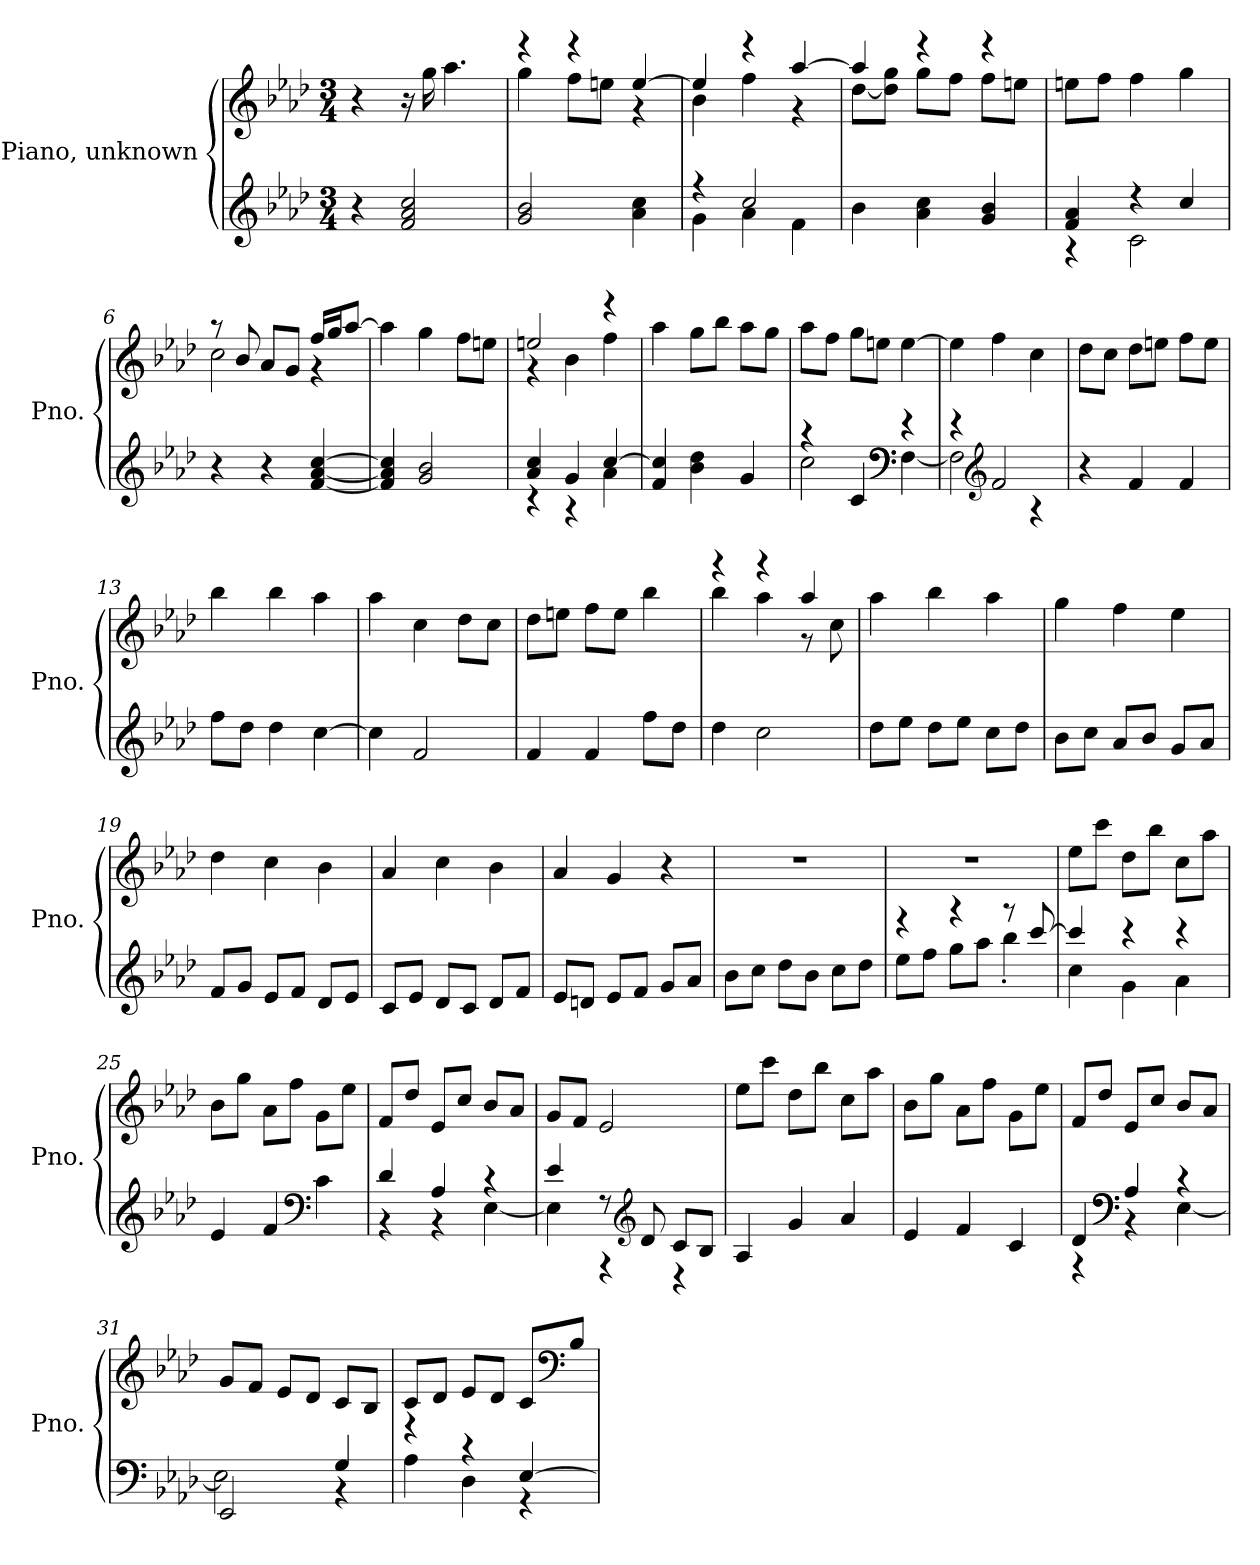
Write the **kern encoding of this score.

**kern	**kern
*part1	*part1
*staff2	*staff1
*I"Piano, unknown	*
*I'Pno.	*
*clefG2	*clefG2
*k[b-e-a-d-]	*k[b-e-a-d-]
*M3/4	*M3/4
*MM172	*MM172
=1	=1
4r	4r
2f/ 2a-/ 2cc/	16r
.	16gg\
.	4.aa-\
=2	=2
*	*^
2g/ 2b-/	4r	4gg\
.	4r	8ff\L
.	.	8een\J
4a-\ 4cc\	[4ee/	4r
=3	=3	=3
*^	*	*
4r	4g\	4ee/]	4b-\
2cc/	4a-\	4r	4ff\
.	4f\	[4aa-/	4r
*v	*v	*	*
=4	=4	=4
4b-\	4aa-/]	[8dd-\L
.	.	8dd-\] 8gg\J
4a-\ 4cc\	4r	8gg\L
.	.	8ff\J
4g/ 4b-/	4r	8ff\L
.	.	8een\J
*	*v	*v
=5	=5
*^	*
4f/ 4a-/	4r	8een\L
.	.	8ff\J
4r	2c\	4ff\
4cc/	.	4gg\
*v	*v	*
=6	=6
*	*^
4r	8r	2cc\
.	8b-/	.
4r	8a-/L	.
.	8g/J	.
[4f/ [4a-/ [4cc/	16ff/LL	4r
.	16gg/J	.
.	[8aa-/J	.
*	*v	*v
=7	=7
4f/] 4a-/] 4cc/]	4aa-\]
2g/ 2b-/	4gg\
.	8ff\L
.	8een\J
!!LO:LB:g=z
=8	=8
*^	*^
4a-/ 4cc/	4r	2een/	4r
4g/	4r	.	4b-\
[4cc/	4a-\	4r	4ff\
*v	*v	*	*
*	*v	*v
=9	=9
4f/ 4cc/]	4aa-\
4b-\ 4dd-\	8gg\L
.	8bb-\J
4g/	8aa-\L
.	8gg\J
=10	=10
*^	*
4r	2cc\	8aa-\L
.	.	8ff\J
4c/	.	8gg\L
.	.	8een\J
*clefF4	*	*
4r	[4F\	[4ee\
=11	=11	=11
4r	2F\]	4ee\]
*clefG2	*	*
2f/	.	4ff\
.	4r	4cc\
*v	*v	*
=12	=12
4r	8dd-\L
.	8cc\J
4f/	8dd-\L
.	8een\J
4f/	8ff\L
.	8ee\J
=13	=13
8ff\L	4bb-\
8dd-\J	.
4dd-\	4bb-\
[4cc\	4aa-\
=14	=14
4cc\]	4aa-\
2f/	4cc\
.	8dd-\L
.	8cc\J
!!LO:LB:g=z
=15	=15
4f/	8dd-\L
.	8een\J
4f/	8ff\L
.	8ee\J
8ff\L	4bb-\
8dd-\J	.
=16	=16
*	*^
4dd-\	4r	4bb-\
2cc\	4r	4aa-\
.	4aa-/	8r
.	.	8cc\
*	*v	*v
=17	=17
8dd-\L	4aa-\
8ee-\J	.
8dd-\L	4bb-\
8ee-\J	.
8cc\L	4aa-\
8dd-\J	.
=18	=18
8b-\L	4gg\
8cc\J	.
8a-/L	4ff\
8b-/J	.
8g/L	4ee-\
8a-/J	.
=19	=19
8f/L	4dd-\
8g/J	.
8e-/L	4cc\
8f/J	.
8d-/L	4b-\
8e-/J	.
=20	=20
8c/L	4a-/
8e-/J	.
8d-/L	4cc\
8c/J	.
8d-/L	4b-\
8f/J	.
!!LO:LB:g=z
=21	=21
8e-/L	4a-/
8dn/J	.
8e-/L	4g/
8f/J	.
8g/L	4r
8a-/J	.
=22	=22
8b-\L	2.r
8cc\J	.
8dd-\L	.
8b-\J	.
8cc\L	.
8dd-\J	.
=23	=23
*^	*
4r	8ee-\L	2.r
.	8ff\J	.
4r	8gg\L	.
.	8aa-\J	.
8r	4bb-'\	.
[8ccc/	.	.
=24	=24	=24
4ccc/]	4cc\	8ee-\L
.	.	8ccc\J
4r	4g\	8dd-\L
.	.	8bb-\J
4r	4a-\	8cc\L
.	.	8aa-\J
*v	*v	*
=25	=25
4e-/	8b-\L
.	8gg\J
4f/	8a-\L
.	8ff\J
*clefF4	*
4c\	8g\L
.	8ee-\J
=26	=26
*^	*
4d-/	4r	8f/L
.	.	8dd-/J
4A-/	4r	8e-/L
.	.	8cc/J
4r	[4E-\	8b-/L
.	.	8a-/J
!!LO:LB:g=z
=27	=27	=27
4e-/	4E-\]	8g/L
.	.	8f/J
8r	4r	2e-/
*clefG2	*	*
8d-/	.	.
8c/L	4r	.
8B-/J	.	.
*v	*v	*
=28	=28
4A-/	8ee-\L
.	8ccc\J
4g/	8dd-\L
.	8bb-\J
4a-/	8cc\L
.	8aa-\J
=29	=29
4e-/	8b-\L
.	8gg\J
4f/	8a-\L
.	8ff\J
4c/	8g\L
.	8ee-\J
=30	=30
*^	*
4d-/	4r	8f/L
.	.	8dd-/J
*clefF4	*	*
4A-/	4r	8e-/L
.	.	8cc/J
4r	[4E-\	8b-/L
.	.	8a-/J
=31	=31	=31
2EE-/	2E-\]	8g/L
.	.	8f/J
.	.	8e-/L
.	.	8d-/J
4G/	4r	8c/L
.	.	8B-/J
!!LO:LB:g=z
=32	=32	=32
4r	4A-\	8c/L
.	.	8d-/J
4r	4D-\	8e-/L
.	.	8d-/J
[4E-/	4r	8c/L
*	*	*clefF4
.	.	8B-/J
*v	*v	*
=	=
*-	*-
